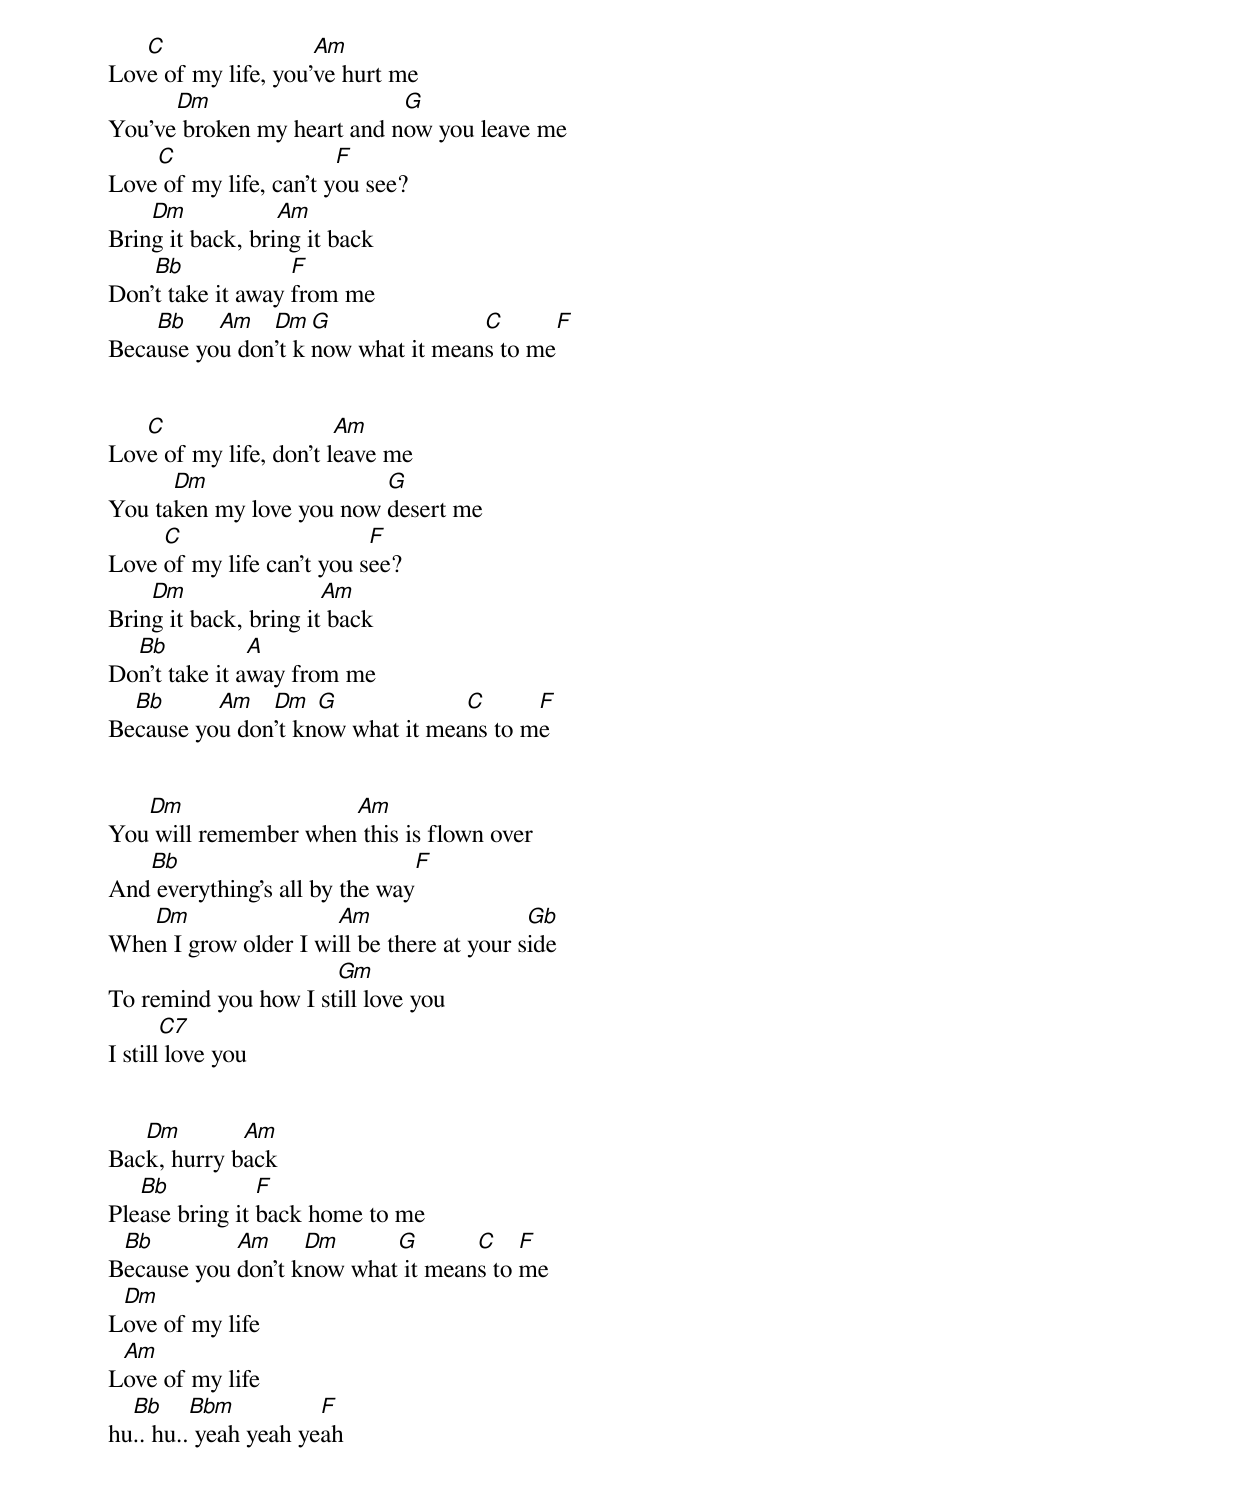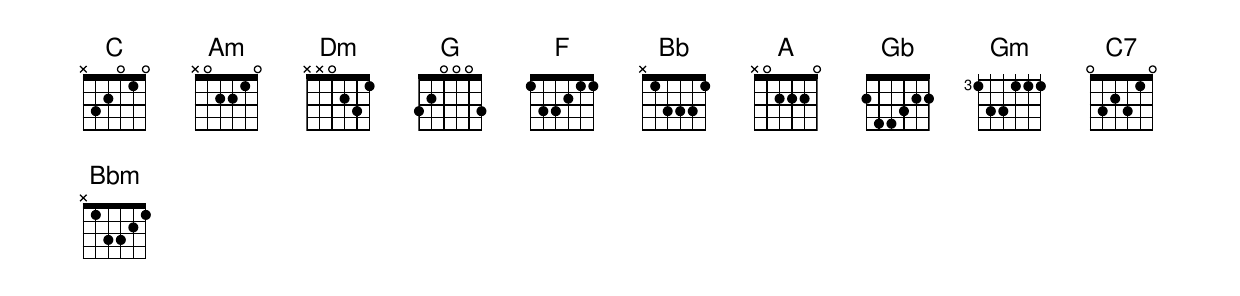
       C                 Am
    Love of my life, you've hurt me
          Dm                    G
    You've broken my heart and now you leave me
        C                   F
    Love of my life, can't you see?
        Dm            Am
    Bring it back, bring it back
        Bb             F
    Don't take it away from me
        Bb    Am   Dm  G               C      F
    Because you don't know what it means to me


       C                    Am
    Love of my life, don't leave me
          Dm                  G
    You taken my love you now desert me
         C                     F
    Love of my life can't you see?
        Dm                 Am
    Bring it back, bring it back
      Bb           A
    Don't take it away from me
      Bb      Am   Dm   G             C      F
    Because you don't know what it means to me


       Dm                 Am
    You will remember when this is flown over
       Bb                          F
    And everything's all by the way
       Dm                 Am                   Gb
    When I grow older I will be there at your side
                          Gm
    To remind you how I still love you
           C7
    I still love you


       Dm        Am
    Back, hurry back
       Bb           F
    Please bring it back home to me
     Bb         Am     Dm      G       C    F
    Because you don't know what it means to me
     Dm
    Love of my life
     Am
    Love of my life
      Bb     Bbm          F
    hu.. hu.. yeah yeah yeah
